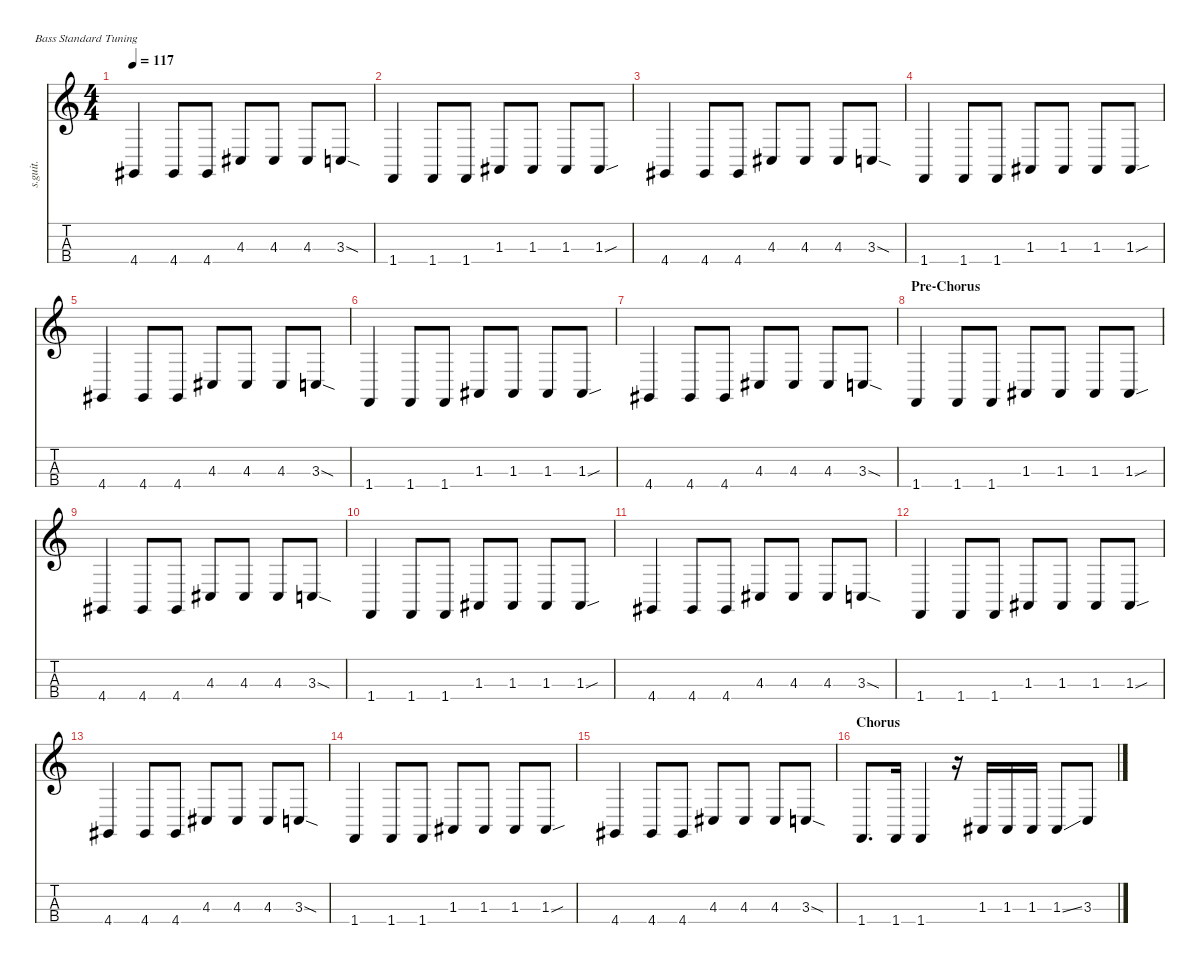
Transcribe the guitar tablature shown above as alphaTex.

\defaultSystemsLayout 4
\hideDynamics
\bracketExtendMode nobrackets
\track ("Krist Novoselic " "s.guit.") {instrument electricbasspick}
\staff {score tabs}
\tuning (G2 D2 A1 E1)
\ts (4 4)
\tempo 117
\clef g2
\ks c
4.4{acc #}.4{lyrics (0 "") lyrics (1 "") lyrics (2 "") lyrics (3 "") lyrics (4 "") dy mp} 4.4{acc #}.8{lyrics (0 "") lyrics (1 "") lyrics (2 "") lyrics (3 "") lyrics (4 "")} 4.4{acc #}.8{lyrics (0 "") lyrics (1 "") lyrics (2 "") lyrics (3 "") lyrics (4 "")} 4.3{acc #}.8{lyrics (0 "") lyrics (1 "") lyrics (2 "") lyrics (3 "") lyrics (4 "")} 4.3{acc #}.8{lyrics (0 "") lyrics (1 "") lyrics (2 "") lyrics (3 "") lyrics (4 "")} 4.3{acc #}.8{lyrics (0 "") lyrics (1 "") lyrics (2 "") lyrics (3 "") lyrics (4 "")} 3.3{sod}.8{lyrics (0 "") lyrics (1 "") lyrics (2 "") lyrics (3 "") lyrics (4 "")} |
1.4.4{lyrics (0 "") lyrics (1 "") lyrics (2 "") lyrics (3 "") lyrics (4 "")} 1.4.8{lyrics (0 "") lyrics (1 "") lyrics (2 "") lyrics (3 "") lyrics (4 "")} 1.4.8{lyrics (0 "") lyrics (1 "") lyrics (2 "") lyrics (3 "") lyrics (4 "")} 1.3{acc #}.8{lyrics (0 "") lyrics (1 "") lyrics (2 "") lyrics (3 "") lyrics (4 "")} 1.3{acc #}.8{lyrics (0 "") lyrics (1 "") lyrics (2 "") lyrics (3 "") lyrics (4 "")} 1.3{acc #}.8{lyrics (0 "") lyrics (1 "") lyrics (2 "") lyrics (3 "") lyrics (4 "")} 1.3{sou acc #}.8{lyrics (0 "") lyrics (1 "") lyrics (2 "") lyrics (3 "") lyrics (4 "")} |
4.4{acc #}.4{lyrics (0 "") lyrics (1 "") lyrics (2 "") lyrics (3 "") lyrics (4 "")} 4.4{acc #}.8{lyrics (0 "") lyrics (1 "") lyrics (2 "") lyrics (3 "") lyrics (4 "")} 4.4{acc #}.8{lyrics (0 "") lyrics (1 "") lyrics (2 "") lyrics (3 "") lyrics (4 "")} 4.3{acc #}.8{lyrics (0 "") lyrics (1 "") lyrics (2 "") lyrics (3 "") lyrics (4 "")} 4.3{acc #}.8{lyrics (0 "") lyrics (1 "") lyrics (2 "") lyrics (3 "") lyrics (4 "")} 4.3{acc #}.8{lyrics (0 "") lyrics (1 "") lyrics (2 "") lyrics (3 "") lyrics (4 "")} 3.3{sod}.8{lyrics (0 "") lyrics (1 "") lyrics (2 "") lyrics (3 "") lyrics (4 "")} |
1.4.4{lyrics (0 "") lyrics (1 "") lyrics (2 "") lyrics (3 "") lyrics (4 "")} 1.4.8{lyrics (0 "") lyrics (1 "") lyrics (2 "") lyrics (3 "") lyrics (4 "")} 1.4.8{lyrics (0 "") lyrics (1 "") lyrics (2 "") lyrics (3 "") lyrics (4 "")} 1.3{acc #}.8{lyrics (0 "") lyrics (1 "") lyrics (2 "") lyrics (3 "") lyrics (4 "")} 1.3{acc #}.8{lyrics (0 "") lyrics (1 "") lyrics (2 "") lyrics (3 "") lyrics (4 "")} 1.3{acc #}.8{lyrics (0 "") lyrics (1 "") lyrics (2 "") lyrics (3 "") lyrics (4 "")} 1.3{sou acc #}.8{lyrics (0 "") lyrics (1 "") lyrics (2 "") lyrics (3 "") lyrics (4 "")} |
4.4{acc #}.4{lyrics (0 "") lyrics (1 "") lyrics (2 "") lyrics (3 "") lyrics (4 "")} 4.4{acc #}.8{lyrics (0 "") lyrics (1 "") lyrics (2 "") lyrics (3 "") lyrics (4 "")} 4.4{acc #}.8{lyrics (0 "") lyrics (1 "") lyrics (2 "") lyrics (3 "") lyrics (4 "")} 4.3{acc #}.8{lyrics (0 "") lyrics (1 "") lyrics (2 "") lyrics (3 "") lyrics (4 "")} 4.3{acc #}.8{lyrics (0 "") lyrics (1 "") lyrics (2 "") lyrics (3 "") lyrics (4 "")} 4.3{acc #}.8{lyrics (0 "") lyrics (1 "") lyrics (2 "") lyrics (3 "") lyrics (4 "")} 3.3{sod}.8{lyrics (0 "") lyrics (1 "") lyrics (2 "") lyrics (3 "") lyrics (4 "")} |
1.4.4{lyrics (0 "") lyrics (1 "") lyrics (2 "") lyrics (3 "") lyrics (4 "")} 1.4.8{lyrics (0 "") lyrics (1 "") lyrics (2 "") lyrics (3 "") lyrics (4 "")} 1.4.8{lyrics (0 "") lyrics (1 "") lyrics (2 "") lyrics (3 "") lyrics (4 "")} 1.3{acc #}.8{lyrics (0 "") lyrics (1 "") lyrics (2 "") lyrics (3 "") lyrics (4 "")} 1.3{acc #}.8{lyrics (0 "") lyrics (1 "") lyrics (2 "") lyrics (3 "") lyrics (4 "")} 1.3{acc #}.8{lyrics (0 "") lyrics (1 "") lyrics (2 "") lyrics (3 "") lyrics (4 "")} 1.3{sou acc #}.8{lyrics (0 "") lyrics (1 "") lyrics (2 "") lyrics (3 "") lyrics (4 "")} |
4.4{acc #}.4{lyrics (0 "") lyrics (1 "") lyrics (2 "") lyrics (3 "") lyrics (4 "")} 4.4{acc #}.8{lyrics (0 "") lyrics (1 "") lyrics (2 "") lyrics (3 "") lyrics (4 "")} 4.4{acc #}.8{lyrics (0 "") lyrics (1 "") lyrics (2 "") lyrics (3 "") lyrics (4 "")} 4.3{acc #}.8{lyrics (0 "") lyrics (1 "") lyrics (2 "") lyrics (3 "") lyrics (4 "")} 4.3{acc #}.8{lyrics (0 "") lyrics (1 "") lyrics (2 "") lyrics (3 "") lyrics (4 "")} 4.3{acc #}.8{lyrics (0 "") lyrics (1 "") lyrics (2 "") lyrics (3 "") lyrics (4 "")} 3.3{sod}.8{lyrics (0 "") lyrics (1 "") lyrics (2 "") lyrics (3 "") lyrics (4 "")} |
\section ("" "Pre-Chorus")
1.4.4{lyrics (0 "") lyrics (1 "") lyrics (2 "") lyrics (3 "") lyrics (4 "") dy mf} 1.4.8{lyrics (0 "") lyrics (1 "") lyrics (2 "") lyrics (3 "") lyrics (4 "")} 1.4.8{lyrics (0 "") lyrics (1 "") lyrics (2 "") lyrics (3 "") lyrics (4 "")} 1.3{acc #}.8{lyrics (0 "") lyrics (1 "") lyrics (2 "") lyrics (3 "") lyrics (4 "")} 1.3{acc #}.8{lyrics (0 "") lyrics (1 "") lyrics (2 "") lyrics (3 "") lyrics (4 "")} 1.3{acc #}.8{lyrics (0 "") lyrics (1 "") lyrics (2 "") lyrics (3 "") lyrics (4 "")} 1.3{sou acc #}.8{lyrics (0 "") lyrics (1 "") lyrics (2 "") lyrics (3 "") lyrics (4 "")} |
4.4{acc #}.4{lyrics (0 "") lyrics (1 "") lyrics (2 "") lyrics (3 "") lyrics (4 "")} 4.4{acc #}.8{lyrics (0 "") lyrics (1 "") lyrics (2 "") lyrics (3 "") lyrics (4 "")} 4.4{acc #}.8{lyrics (0 "") lyrics (1 "") lyrics (2 "") lyrics (3 "") lyrics (4 "")} 4.3{acc #}.8{lyrics (0 "") lyrics (1 "") lyrics (2 "") lyrics (3 "") lyrics (4 "")} 4.3{acc #}.8{lyrics (0 "") lyrics (1 "") lyrics (2 "") lyrics (3 "") lyrics (4 "")} 4.3{acc #}.8{lyrics (0 "") lyrics (1 "") lyrics (2 "") lyrics (3 "") lyrics (4 "")} 3.3{sod}.8{lyrics (0 "") lyrics (1 "") lyrics (2 "") lyrics (3 "") lyrics (4 "")} |
1.4.4{lyrics (0 "") lyrics (1 "") lyrics (2 "") lyrics (3 "") lyrics (4 "")} 1.4.8{lyrics (0 "") lyrics (1 "") lyrics (2 "") lyrics (3 "") lyrics (4 "")} 1.4.8{lyrics (0 "") lyrics (1 "") lyrics (2 "") lyrics (3 "") lyrics (4 "")} 1.3{acc #}.8{lyrics (0 "") lyrics (1 "") lyrics (2 "") lyrics (3 "") lyrics (4 "")} 1.3{acc #}.8{lyrics (0 "") lyrics (1 "") lyrics (2 "") lyrics (3 "") lyrics (4 "")} 1.3{acc #}.8{lyrics (0 "") lyrics (1 "") lyrics (2 "") lyrics (3 "") lyrics (4 "")} 1.3{sou acc #}.8{lyrics (0 "") lyrics (1 "") lyrics (2 "") lyrics (3 "") lyrics (4 "")} |
4.4{acc #}.4{lyrics (0 "") lyrics (1 "") lyrics (2 "") lyrics (3 "") lyrics (4 "")} 4.4{acc #}.8{lyrics (0 "") lyrics (1 "") lyrics (2 "") lyrics (3 "") lyrics (4 "")} 4.4{acc #}.8{lyrics (0 "") lyrics (1 "") lyrics (2 "") lyrics (3 "") lyrics (4 "")} 4.3{acc #}.8{lyrics (0 "") lyrics (1 "") lyrics (2 "") lyrics (3 "") lyrics (4 "")} 4.3{acc #}.8{lyrics (0 "") lyrics (1 "") lyrics (2 "") lyrics (3 "") lyrics (4 "")} 4.3{acc #}.8{lyrics (0 "") lyrics (1 "") lyrics (2 "") lyrics (3 "") lyrics (4 "")} 3.3{sod}.8{lyrics (0 "") lyrics (1 "") lyrics (2 "") lyrics (3 "") lyrics (4 "")} |
1.4.4{lyrics (0 "") lyrics (1 "") lyrics (2 "") lyrics (3 "") lyrics (4 "")} 1.4.8{lyrics (0 "") lyrics (1 "") lyrics (2 "") lyrics (3 "") lyrics (4 "")} 1.4.8{lyrics (0 "") lyrics (1 "") lyrics (2 "") lyrics (3 "") lyrics (4 "")} 1.3{acc #}.8{lyrics (0 "") lyrics (1 "") lyrics (2 "") lyrics (3 "") lyrics (4 "")} 1.3{acc #}.8{lyrics (0 "") lyrics (1 "") lyrics (2 "") lyrics (3 "") lyrics (4 "")} 1.3{acc #}.8{lyrics (0 "") lyrics (1 "") lyrics (2 "") lyrics (3 "") lyrics (4 "")} 1.3{sou acc #}.8{lyrics (0 "") lyrics (1 "") lyrics (2 "") lyrics (3 "") lyrics (4 "")} |
4.4{acc #}.4{lyrics (0 "") lyrics (1 "") lyrics (2 "") lyrics (3 "") lyrics (4 "")} 4.4{acc #}.8{lyrics (0 "") lyrics (1 "") lyrics (2 "") lyrics (3 "") lyrics (4 "")} 4.4{acc #}.8{lyrics (0 "") lyrics (1 "") lyrics (2 "") lyrics (3 "") lyrics (4 "")} 4.3{acc #}.8{lyrics (0 "") lyrics (1 "") lyrics (2 "") lyrics (3 "") lyrics (4 "")} 4.3{acc #}.8{lyrics (0 "") lyrics (1 "") lyrics (2 "") lyrics (3 "") lyrics (4 "")} 4.3{acc #}.8{lyrics (0 "") lyrics (1 "") lyrics (2 "") lyrics (3 "") lyrics (4 "")} 3.3{sod}.8{lyrics (0 "") lyrics (1 "") lyrics (2 "") lyrics (3 "") lyrics (4 "")} |
1.4.4{lyrics (0 "") lyrics (1 "") lyrics (2 "") lyrics (3 "") lyrics (4 "")} 1.4.8{lyrics (0 "") lyrics (1 "") lyrics (2 "") lyrics (3 "") lyrics (4 "")} 1.4.8{lyrics (0 "") lyrics (1 "") lyrics (2 "") lyrics (3 "") lyrics (4 "")} 1.3{acc #}.8{lyrics (0 "") lyrics (1 "") lyrics (2 "") lyrics (3 "") lyrics (4 "")} 1.3{acc #}.8{lyrics (0 "") lyrics (1 "") lyrics (2 "") lyrics (3 "") lyrics (4 "")} 1.3{acc #}.8{lyrics (0 "") lyrics (1 "") lyrics (2 "") lyrics (3 "") lyrics (4 "")} 1.3{sou acc #}.8{lyrics (0 "") lyrics (1 "") lyrics (2 "") lyrics (3 "") lyrics (4 "")} |
4.4{acc #}.4{lyrics (0 "") lyrics (1 "") lyrics (2 "") lyrics (3 "") lyrics (4 "")} 4.4{acc #}.8{lyrics (0 "") lyrics (1 "") lyrics (2 "") lyrics (3 "") lyrics (4 "")} 4.4{acc #}.8{lyrics (0 "") lyrics (1 "") lyrics (2 "") lyrics (3 "") lyrics (4 "")} 4.3{acc #}.8{lyrics (0 "") lyrics (1 "") lyrics (2 "") lyrics (3 "") lyrics (4 "")} 4.3{acc #}.8{lyrics (0 "") lyrics (1 "") lyrics (2 "") lyrics (3 "") lyrics (4 "")} 4.3{acc #}.8{lyrics (0 "") lyrics (1 "") lyrics (2 "") lyrics (3 "") lyrics (4 "")} 3.3{sod}.8{lyrics (0 "") lyrics (1 "") lyrics (2 "") lyrics (3 "") lyrics (4 "")} |
\section ("" "Chorus")
1.4.8{d lyrics (0 "") lyrics (1 "") lyrics (2 "") lyrics (3 "") lyrics (4 "") dy f} 1.4.16{lyrics (0 "") lyrics (1 "") lyrics (2 "") lyrics (3 "") lyrics (4 "")} 1.4.4{lyrics (0 "") lyrics (1 "") lyrics (2 "") lyrics (3 "") lyrics (4 "")} r.16 1.3{acc #}.16{lyrics (0 "") lyrics (1 "") lyrics (2 "") lyrics (3 "") lyrics (4 "")} 1.3{acc #}.16{lyrics (0 "") lyrics (1 "") lyrics (2 "") lyrics (3 "") lyrics (4 "")} 1.3{acc #}.16{lyrics (0 "") lyrics (1 "") lyrics (2 "") lyrics (3 "") lyrics (4 "")} 1.3{ss acc #}.8{lyrics (0 "") lyrics (1 "") lyrics (2 "") lyrics (3 "") lyrics (4 "")} 3.3.8{lyrics (0 "") lyrics (1 "") lyrics (2 "") lyrics (3 "") lyrics (4 "")}
